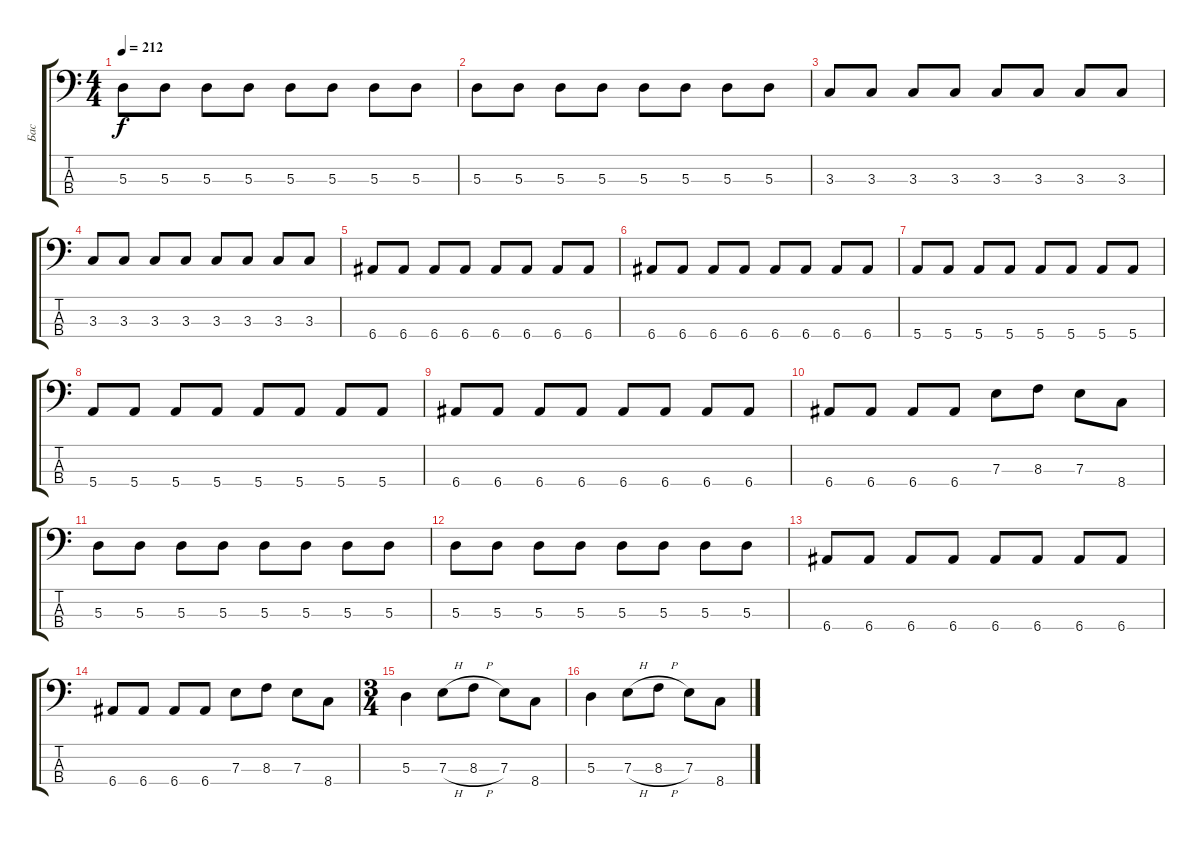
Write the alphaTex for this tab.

\track ("Бас" "Бас") {instrument electricbassfinger}
\staff {score tabs}
\tuning (G2 D2 A1 E1) {hide}
\ts (4 4)
\tempo 212
\clef f4
\ks c
5.3.8{dy f} 5.3.8 5.3.8 5.3.8 5.3.8 5.3.8 5.3.8 5.3.8 |
5.3.8 5.3.8 5.3.8 5.3.8 5.3.8 5.3.8 5.3.8 5.3.8 |
3.3.8 3.3.8 3.3.8 3.3.8 3.3.8 3.3.8 3.3.8 3.3.8 |
3.3.8 3.3.8 3.3.8 3.3.8 3.3.8 3.3.8 3.3.8 3.3.8 |
6.4.8 6.4.8 6.4.8 6.4.8 6.4.8 6.4.8 6.4.8 6.4.8 |
6.4.8 6.4.8 6.4.8 6.4.8 6.4.8 6.4.8 6.4.8 6.4.8 |
5.4.8 5.4.8 5.4.8 5.4.8 5.4.8 5.4.8 5.4.8 5.4.8 |
5.4.8 5.4.8 5.4.8 5.4.8 5.4.8 5.4.8 5.4.8 5.4.8 |
6.4.8 6.4.8 6.4.8 6.4.8 6.4.8 6.4.8 6.4.8 6.4.8 |
6.4.8 6.4.8 6.4.8 6.4.8 7.3.8 8.3.8 7.3.8 8.4.8 |
5.3.8 5.3.8 5.3.8 5.3.8 5.3.8 5.3.8 5.3.8 5.3.8 |
5.3.8 5.3.8 5.3.8 5.3.8 5.3.8 5.3.8 5.3.8 5.3.8 |
6.4.8 6.4.8 6.4.8 6.4.8 6.4.8 6.4.8 6.4.8 6.4.8 |
6.4.8 6.4.8 6.4.8 6.4.8 7.3.8 8.3.8 7.3.8 8.4.8 |
\ts (3 4)
5.3.4 7.3{h}.8 8.3{h}.8 7.3.8 8.4.8 |
5.3.4 7.3{h}.8 8.3{h}.8 7.3.8 8.4.8
